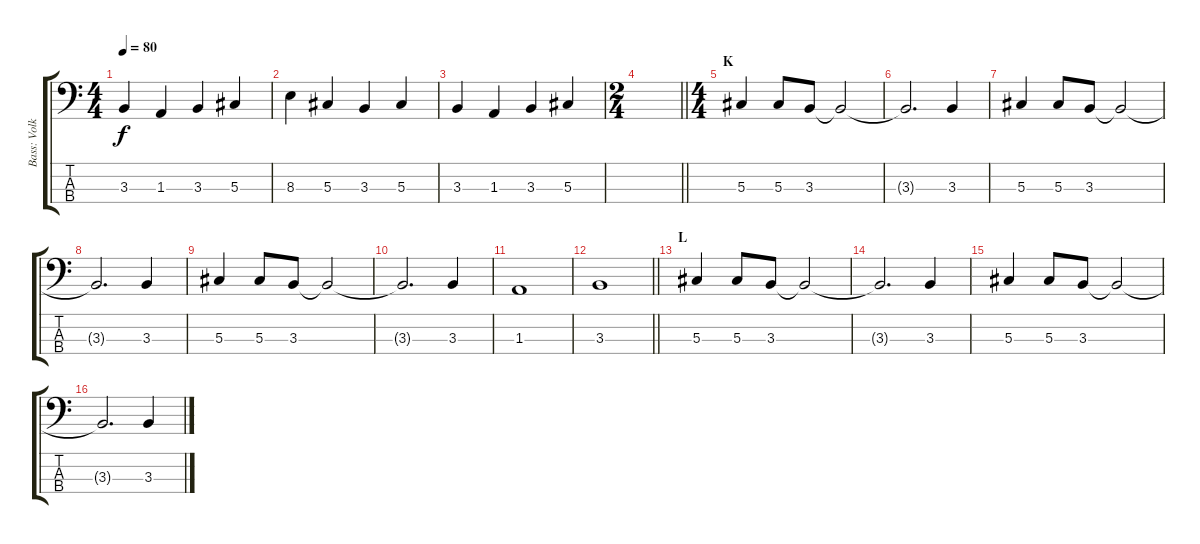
\track ("Bass: Volker" "Bass: Volk") {instrument electricbassfinger}
\staff {score tabs}
\tuning (Gb2 Db2 Ab1 Eb1) {hide}
\ts (4 4)
\tempo 80
\clef f4
\ks c
3.3.4{dy f} 1.3.4 3.3.4 5.3.4 |
8.3.4 5.3.4 3.3.4 5.3.4 |
3.3.4 1.3.4 3.3.4 5.3.4 |
\ts (2 4)
\barLineRight lightlight
|
\ts (4 4)
\section ("" "K")
5.3.4 5.3.8 3.3.8 3.3{t}.2 |
3.3{t}.2{d} 3.3.4 |
5.3.4 5.3.8 3.3.8 3.3{t}.2 |
3.3{t}.2{d} 3.3.4 |
5.3.4 5.3.8 3.3.8 3.3{t}.2 |
3.3{t}.2{d} 3.3.4 |
1.3.1 |
\barLineRight lightlight
3.3.1 |
\section ("" "L")
5.3.4 5.3.8 3.3.8 3.3{t}.2 |
3.3{t}.2{d} 3.3.4 |
5.3.4 5.3.8 3.3.8 3.3{t}.2 |
3.3{t}.2{d} 3.3.4
